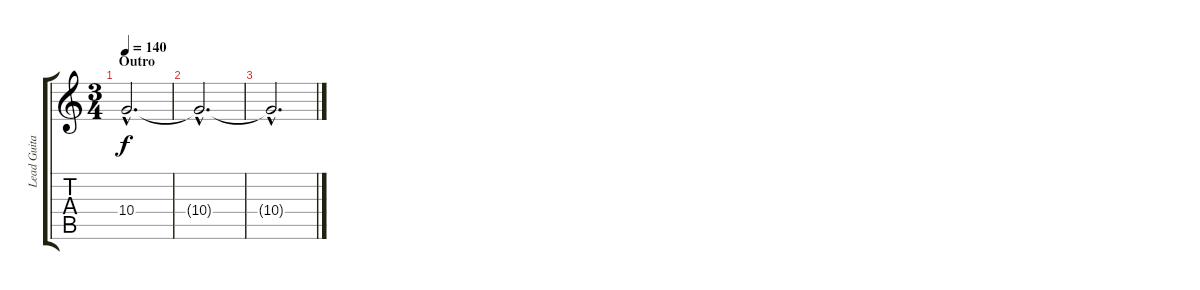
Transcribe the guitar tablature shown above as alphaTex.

\track ("Lead Guitar I" "Lead Guita") {instrument distortionguitar}
\staff {score tabs}
\tuning (B3 Gb3 D3 A2 E2 B1) {hide}
\ts (3 4)
\section ("" "Outro")
\tempo 140
\clef g2
\ks c
10.4{hac}.2{d dy f} |
10.4{hac t}.2{d} |
10.4{hac t}.2{d}
